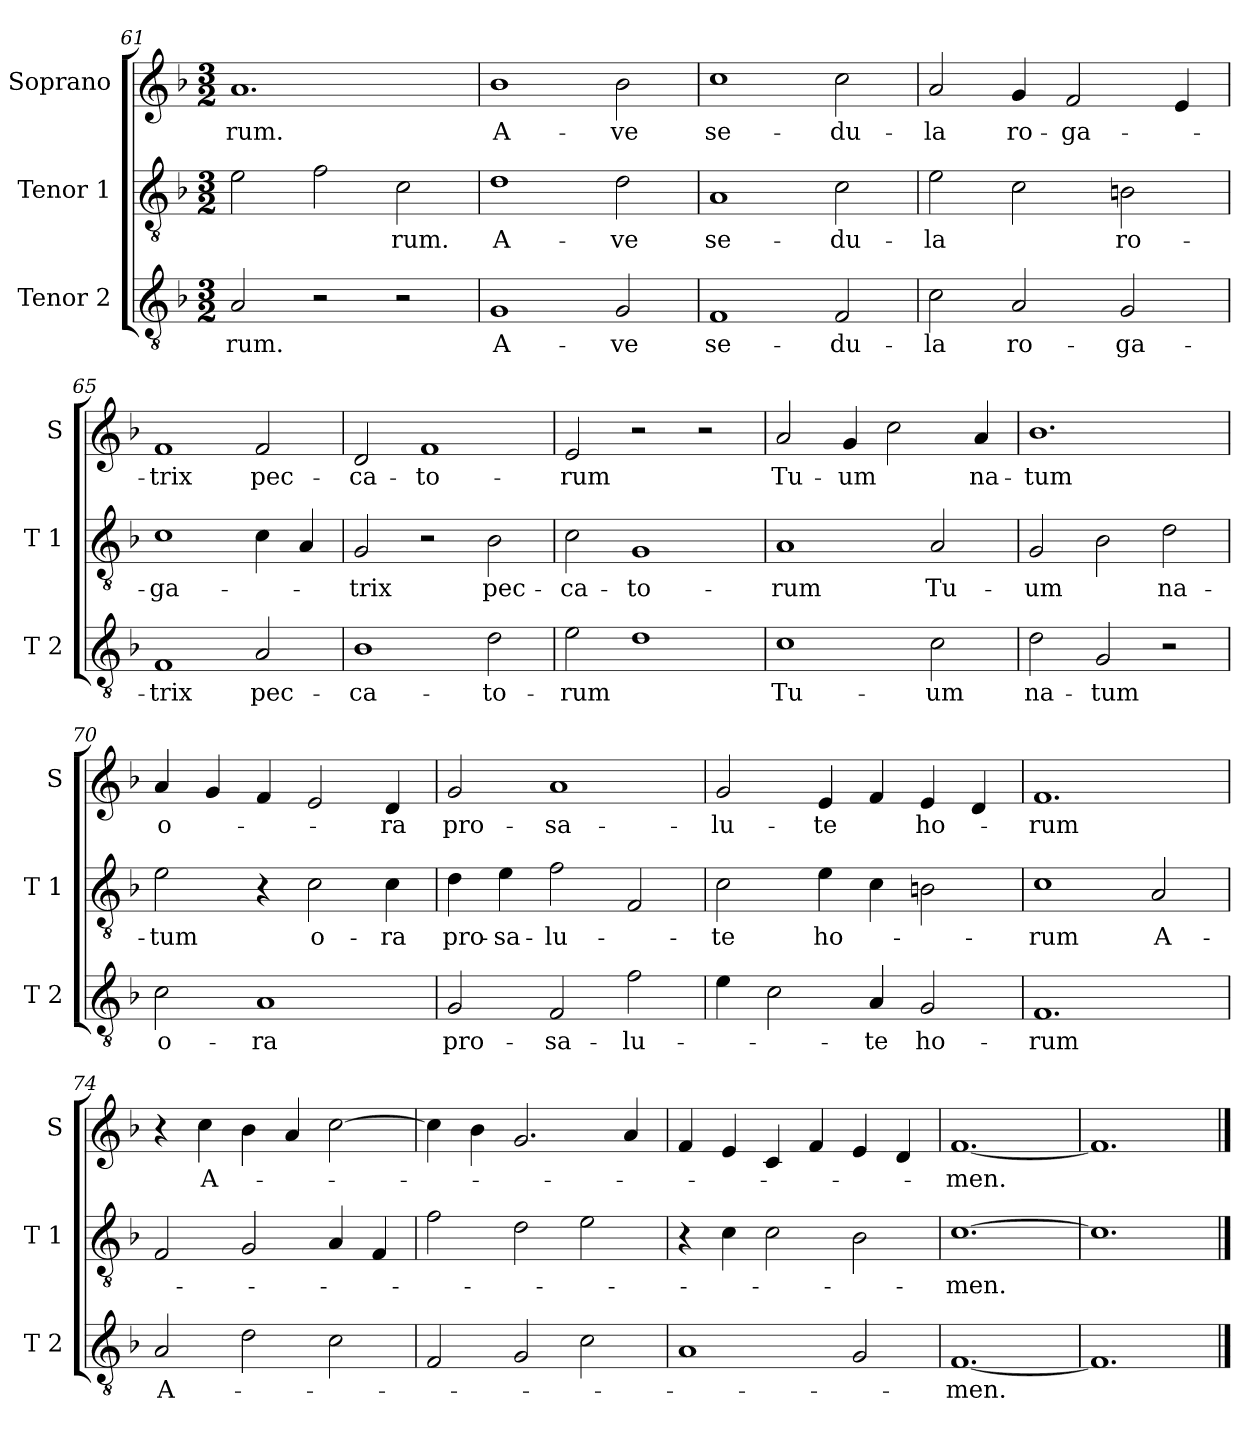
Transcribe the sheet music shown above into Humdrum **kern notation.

**kern	**text	**kern	**text	**kern	**text
*part3	*part3	*part2	*part2	*part1	*part1
*staff3	*staff3	*staff2	*staff2	*staff1	*staff1
*I"Tenor 2	*	*I"Tenor 1	*	*I"Soprano	*
*I'T 2	*	*I'T 1	*	*I'S	*
*clefGv2	*	*clefGv2	*	*clefG2	*
*k[b-]	*	*k[b-]	*	*k[b-]	*
*M3/2	*	*M3/2	*	*M3/2	*
=61	=61	=61	=61	=61	=61
!	!LO:LY:b	!	!	!	!LO:LY:b
2A/	-rum.	2e\	.	1.a	-rum.
2r	.	2f\	.	.	.
!	!	!	!LO:LY:b	!	!
2r	.	2c\	-rum.	.	.
=62	=62	=62	=62	=62	=62
!	!LO:LY:b	!	!LO:LY:b	!	!LO:LY:b
1G	A-	1d	A-	1b-	A-
!	!LO:LY:b	!	!LO:LY:b	!	!LO:LY:b
2G/	-ve	2d\	-ve	2b-\	-ve
!!LO:PB:g=z
=63	=63	=63	=63	=63	=63
!	!LO:LY:b	!	!LO:LY:b	!	!LO:LY:b
1F	se-	1A	se-	1cc	se-
!	!LO:LY:b	!	!LO:LY:b	!	!LO:LY:b
2F/	-du-	2c\	-du-	2cc\	-du-
=64	=64	=64	=64	=64	=64
!	!LO:LY:b	!	!LO:LY:b	!	!LO:LY:b
2c\	-la	2e\	-la	2a/	-la
!	!LO:LY:b	!	!	!	!LO:LY:b
2A/	ro-	2c\	.	4g/	ro-
!	!	!	!	!	!LO:LY:b
.	.	.	.	2f/	-ga-
!	!LO:LY:b	!	!LO:LY:b	!	!
2G/	-ga-	2Bn\	ro-	.	.
.	.	.	.	4e/	.
=65	=65	=65	=65	=65	=65
!	!LO:LY:b	!	!LO:LY:b	!	!LO:LY:b
1F	-trix	1c	-ga-	1f	-trix
!	!LO:LY:b	!	!	!	!LO:LY:b
2A/	pec-	4c\	.	2f/	pec-
.	.	4A/	.	.	.
=66	=66	=66	=66	=66	=66
!	!LO:LY:b	!	!LO:LY:b	!	!LO:LY:b
1B-	-ca-	2G/	-trix	2d/	-ca-
!	!	!	!	!	!LO:LY:b
.	.	2r	.	1f	-to-
!	!LO:LY:b	!	!LO:LY:b	!	!
2d\	-to-	2B-\	pec-	.	.
=67	=67	=67	=67	=67	=67
!	!LO:LY:b	!	!LO:LY:b	!	!LO:LY:b
2e\	-rum	2c\	-ca-	2e/	-rum
!	!	!	!LO:LY:b	!	!
1d	.	1G	-to-	2r	.
.	.	.	.	2r	.
!!LO:LB:g=z
=68	=68	=68	=68	=68	=68
!	!LO:LY:b	!	!LO:LY:b	!	!LO:LY:b
1c	Tu-	1A	-rum	2a/	Tu-
!	!	!	!	!	!LO:LY:b
.	.	.	.	4g/	-um
.	.	.	.	2cc\	.
!	!LO:LY:b	!	!LO:LY:b	!	!
2c\	-um	2A/	Tu-	.	.
!	!	!	!	!	!LO:LY:b
.	.	.	.	4a/	na-
=69	=69	=69	=69	=69	=69
!	!LO:LY:b	!	!LO:LY:b	!	!LO:LY:b
2d\	na-	2G/	-um	1.b-	-tum
!	!LO:LY:b	!	!	!	!
2G/	-tum	2B-\	.	.	.
!	!	!	!LO:LY:b	!	!
2r	.	2d\	na-	.	.
=70	=70	=70	=70	=70	=70
!	!LO:LY:b	!	!LO:LY:b	!	!LO:LY:b
2c\	o-	2e\	-tum	4a/	o-
.	.	.	.	4g/	.
!	!LO:LY:b	!	!	!	!
1A	-ra	4r	.	4f/	.
!	!	!	!LO:LY:b	!	!
.	.	2c\	o-	2e/	.
!	!	!	!LO:LY:b	!	!LO:LY:b
.	.	4c\	-ra	4d/	-ra
=71	=71	=71	=71	=71	=71
!	!LO:LY:b	!	!LO:LY:b	!	!LO:LY:b
2G/	pro-	4d\	pro-	2g/	pro-
!	!	!	!LO:LY:b	!	!
.	.	4e\	-sa-	.	.
!	!LO:LY:b	!	!LO:LY:b	!	!LO:LY:b
2F/	-sa-	2f\	-lu-	1a	-sa-
!	!LO:LY:b	!	!	!	!
2f\	-lu-	2F/	.	.	.
=72	=72	=72	=72	=72	=72
!	!	!	!LO:LY:b	!	!LO:LY:b
4e\	.	2c\	-te	2g/	-lu-
2c\	.	.	.	.	.
!	!	!	!LO:LY:b	!	!LO:LY:b
.	.	4e\	ho-	4e/	-te
!	!LO:LY:b	!	!	!	!
4A/	-te	4c\	.	4f/	.
!	!LO:LY:b	!	!	!	!LO:LY:b
2G/	ho-	2Bn\	.	4e/	ho-
.	.	.	.	4d/	.
!!LO:LB:g=z
=73	=73	=73	=73	=73	=73
!	!LO:LY:b	!	!LO:LY:b	!	!LO:LY:b
1.F	-rum	1c	-rum	1.f	-rum
!	!	!	!LO:LY:b	!	!
.	.	2A/	A-	.	.
=74	=74	=74	=74	=74	=74
!	!LO:LY:b	!	!	!	!
2A/	A-	2F/	.	4r	.
!	!	!	!	!	!LO:LY:b
.	.	.	.	4cc\	A-
2d\	.	2G/	.	4b-\	.
.	.	.	.	4a/	.
2c\	.	4A/	.	[2cc\	.
.	.	4F/	.	.	.
=75	=75	=75	=75	=75	=75
2F/	.	2f\	.	4cc\]	.
.	.	.	.	4b-\	.
2G/	.	2d\	.	2.g/	.
2c\	.	2e\	.	.	.
.	.	.	.	4a/	.
=76	=76	=76	=76	=76	=76
1A	.	4r	.	4f/	.
.	.	4c\	.	4e/	.
.	.	2c\	.	4c/	.
.	.	.	.	4f/	.
2G/	.	2B-\	.	4e/	.
.	.	.	.	4d/	.
=77	=77	=77	=77	=77	=77
!	!LO:LY:b	!	!LO:LY:b	!	!LO:LY:b
[1.F	-men.	[1.c	-men.	[1.f	-men.
=78	=78	=78	=78	=78	=78
1.F]	.	1.c]	.	1.f]	.
==	==	==	==	==	==
*-	*-	*-	*-	*-	*-
